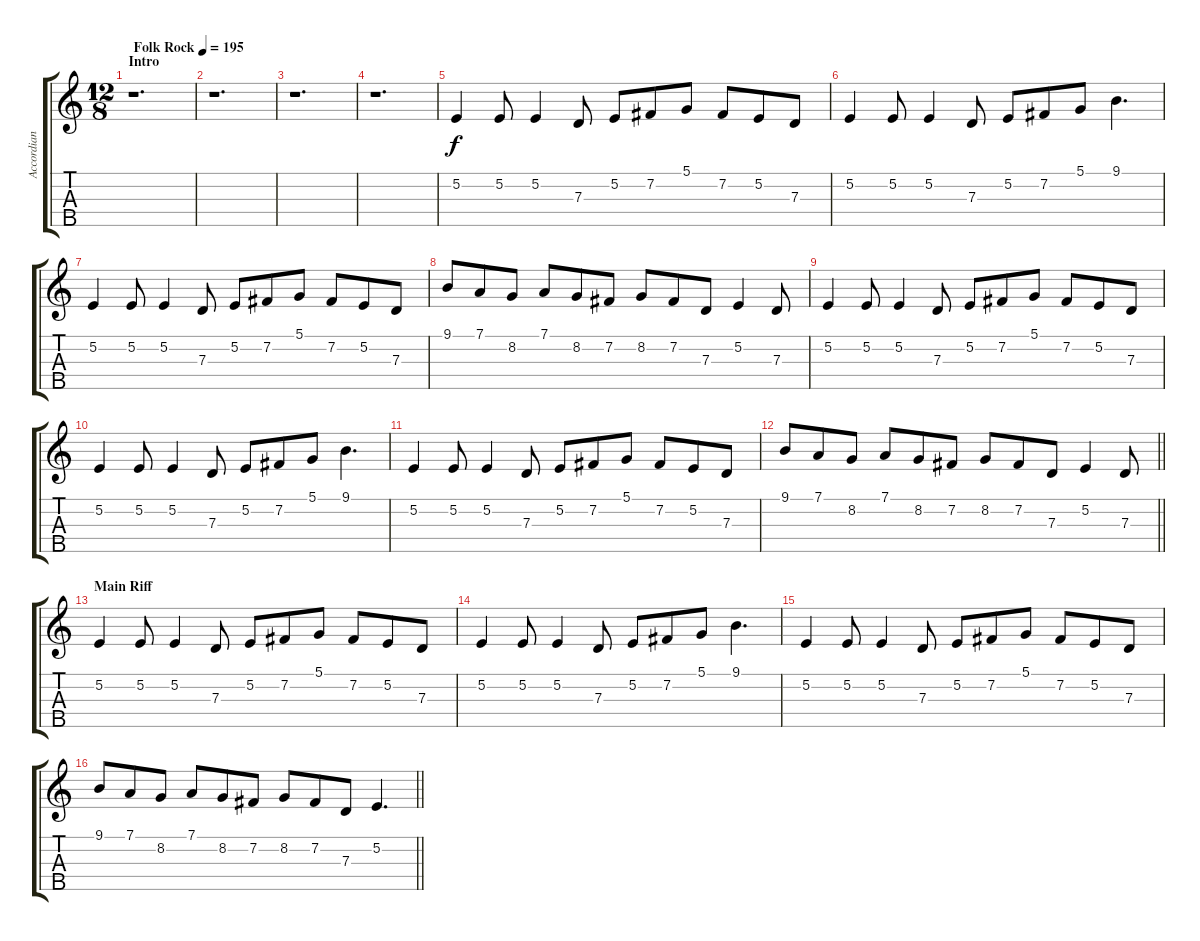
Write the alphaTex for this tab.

\track ("Accordian" "Accordian") {instrument accordion}
\staff {score tabs}
\tuning (D4 B3 G3 C3 G4) {hide}
\ts (12 8)
\section ("" "Intro")
\tempo (195 "Folk Rock")
\clef g2
\ks c
r.1{d dy f instrument accordion} |
r.1{d} |
r.1{d} |
r.1{d} |
5.2.4 5.2.8 5.2.4 7.3.8 5.2.8 7.2.8 5.1.8 7.2.8 5.2.8 7.3.8 |
5.2.4 5.2.8 5.2.4 7.3.8 5.2.8 7.2.8 5.1.8 9.1.4{d} |
5.2.4 5.2.8 5.2.4 7.3.8 5.2.8 7.2.8 5.1.8 7.2.8 5.2.8 7.3.8 |
9.1.8 7.1.8 8.2.8 7.1.8 8.2.8 7.2.8 8.2.8 7.2.8 7.3.8 5.2.4 7.3.8 |
5.2.4 5.2.8 5.2.4 7.3.8 5.2.8 7.2.8 5.1.8 7.2.8 5.2.8 7.3.8 |
5.2.4 5.2.8 5.2.4 7.3.8 5.2.8 7.2.8 5.1.8 9.1.4{d} |
5.2.4 5.2.8 5.2.4 7.3.8 5.2.8 7.2.8 5.1.8 7.2.8 5.2.8 7.3.8 |
\barLineRight lightlight
9.1.8 7.1.8 8.2.8 7.1.8 8.2.8 7.2.8 8.2.8 7.2.8 7.3.8 5.2.4 7.3.8 |
\section ("" "Main Riff")
5.2.4 5.2.8 5.2.4 7.3.8 5.2.8 7.2.8 5.1.8 7.2.8 5.2.8 7.3.8 |
5.2.4 5.2.8 5.2.4 7.3.8 5.2.8 7.2.8 5.1.8 9.1.4{d} |
5.2.4 5.2.8 5.2.4 7.3.8 5.2.8 7.2.8 5.1.8 7.2.8 5.2.8 7.3.8 |
\barLineRight lightlight
9.1.8 7.1.8 8.2.8 7.1.8 8.2.8 7.2.8 8.2.8 7.2.8 7.3.8 5.2.4{d}
